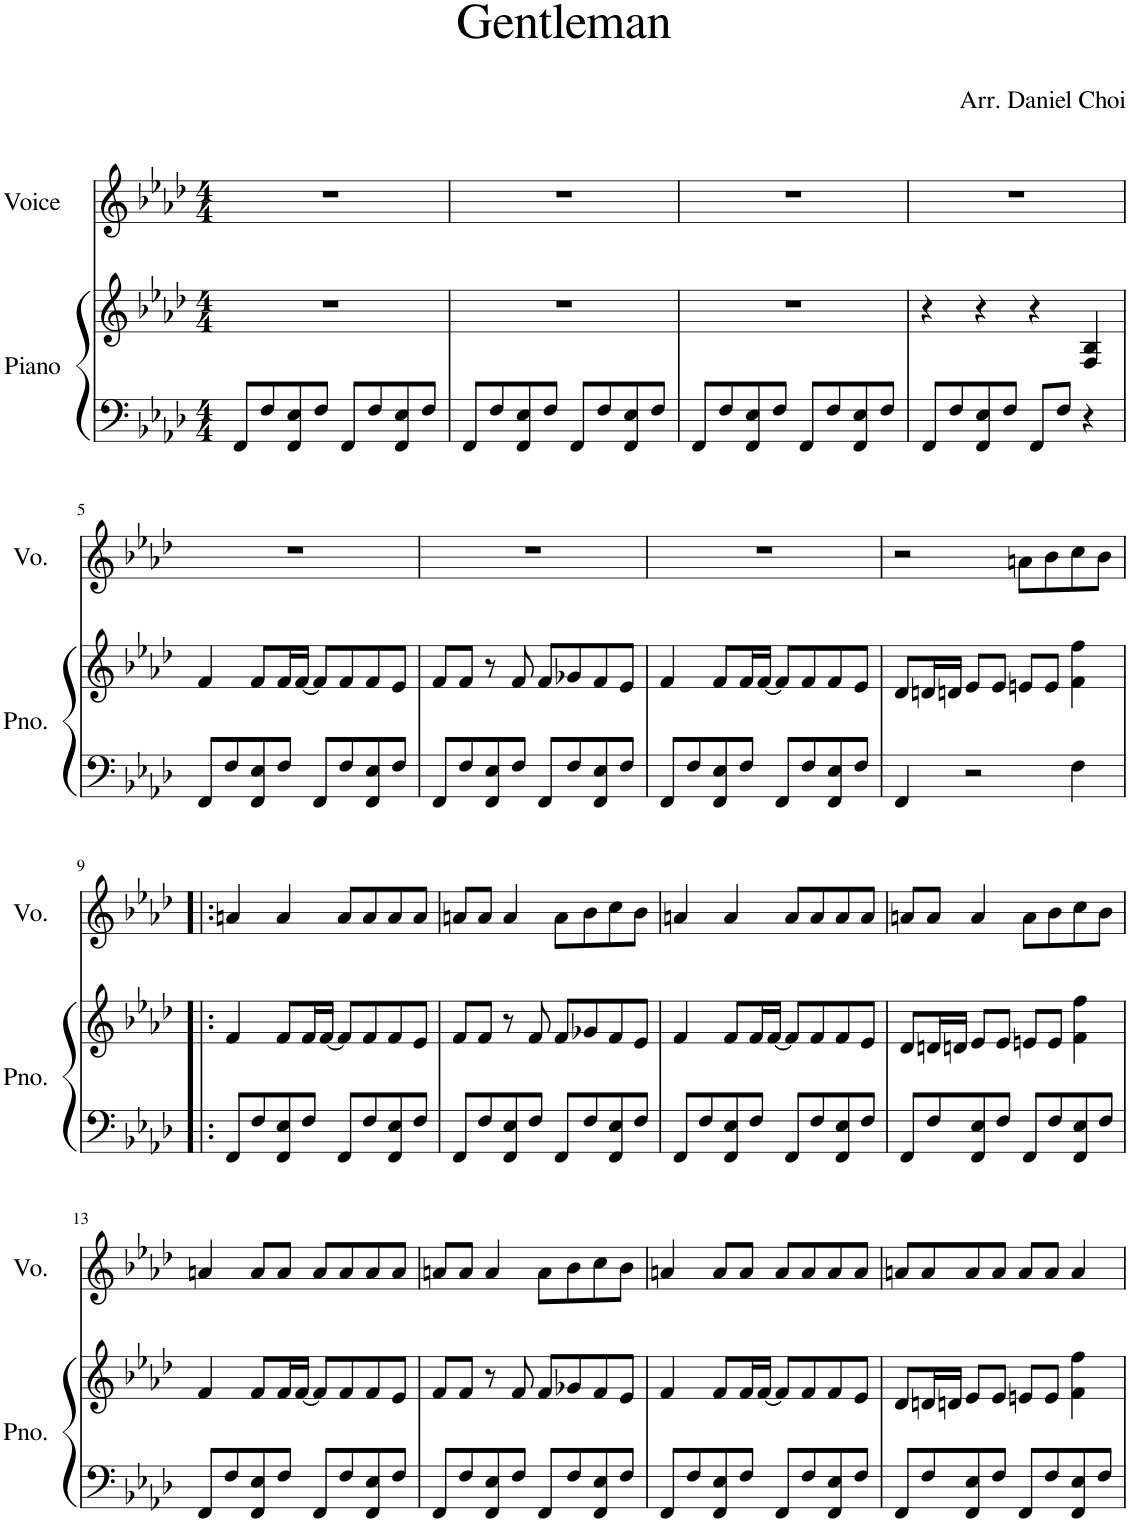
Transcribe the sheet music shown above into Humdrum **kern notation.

**kern	**kern	**kern
*part2	*part2	*part1
*staff3	*staff2	*staff1
*I"Piano	*	*I"Voice
*I'Pno.	*	*I'Vo.
*clefF4	*clefG2	*clefG2
*k[b-e-a-d-]	*k[b-e-a-d-]	*k[b-e-a-d-]
*M4/4	*M4/4	*M4/4
=1	=1	=1
8FF/L	1r	1r
8F/	.	.
8FF/ 8E-/	.	.
8F/J	.	.
8FF/L	.	.
8F/	.	.
8FF/ 8E-/	.	.
8F/J	.	.
=2	=2	=2
8FF/L	1r	1r
8F/	.	.
8FF/ 8E-/	.	.
8F/J	.	.
8FF/L	.	.
8F/	.	.
8FF/ 8E-/	.	.
8F/J	.	.
=3	=3	=3
8FF/L	1r	1r
8F/	.	.
8FF/ 8E-/	.	.
8F/J	.	.
8FF/L	.	.
8F/	.	.
8FF/ 8E-/	.	.
8F/J	.	.
=4	=4	=4
8FF/L	4r	1r
8F/	.	.
8FF/ 8E-/	4r	.
8F/J	.	.
8FF/L	4r	.
8F/J	.	.
4r	4F/ 4B-/	.
!!LO:LB:g=z
=5	=5	=5
8FF/L	4f/	1r
8F/	.	.
8FF/ 8E-/	8f/L	.
8F/J	16f/L	.
.	[16f/JJ	.
8FF/L	8f/L]	.
8F/	8f/	.
8FF/ 8E-/	8f/	.
8F/J	8e-/J	.
=6	=6	=6
8FF/L	8f/L	1r
8F/	8f/J	.
8FF/ 8E-/	8r	.
8F/J	8f/	.
8FF/L	8f/L	.
8F/	8g-X/	.
8FF/ 8E-/	8f/	.
8F/J	8e-/J	.
=7	=7	=7
8FF/L	4f/	1r
8F/	.	.
8FF/ 8E-/	8f/L	.
8F/J	16f/L	.
.	[16f/JJ	.
8FF/L	8f/L]	.
8F/	8f/	.
8FF/ 8E-/	8f/	.
8F/J	8e-/J	.
=8	=8	=8
4FF/	8d-/L	2r
.	16dn/L	.
.	16dn/JJ	.
2r	8e-/L	.
.	8e-/J	.
.	8en/L	8an\L
.	8e/J	8b-\
4F\	4f\ 4ff\	8cc\
.	.	8b-\J
!!LO:LB:g=z
=9!|:	=9!|:	=9!|:
8FF/L	4f/	4an/
8F/	.	.
8FF/ 8E-/	8f/L	4a/
8F/J	16f/L	.
.	[16f/JJ	.
8FF/L	8f/L]	8a/L
8F/	8f/	8a/
8FF/ 8E-/	8f/	8a/
8F/J	8e-/J	8a/J
=10	=10	=10
8FF/L	8f/L	8an/L
8F/	8f/J	8a/J
8FF/ 8E-/	8r	4a/
8F/J	8f/	.
8FF/L	8f/L	8a\L
8F/	8g-X/	8b-\
8FF/ 8E-/	8f/	8cc\
8F/J	8e-/J	8b-\J
=11	=11	=11
8FF/L	4f/	4an/
8F/	.	.
8FF/ 8E-/	8f/L	4a/
8F/J	16f/L	.
.	[16f/JJ	.
8FF/L	8f/L]	8a/L
8F/	8f/	8a/
8FF/ 8E-/	8f/	8a/
8F/J	8e-/J	8a/J
=12	=12	=12
8FF/L	8d-/L	8an/L
8F/	16dn/L	8a/J
.	16dn/JJ	.
8FF/ 8E-/	8e-/L	4a/
8F/J	8e-/J	.
8FF/L	8en/L	8a\L
8F/	8e/J	8b-\
8FF/ 8E-/	4f\ 4ff\	8cc\
8F/J	.	8b-\J
!!LO:LB:g=z
=13	=13	=13
8FF/L	4f/	4an/
8F/	.	.
8FF/ 8E-/	8f/L	8a/L
8F/J	16f/L	8a/J
.	[16f/JJ	.
8FF/L	8f/L]	8a/L
8F/	8f/	8a/
8FF/ 8E-/	8f/	8a/
8F/J	8e-/J	8a/J
=14	=14	=14
8FF/L	8f/L	8an/L
8F/	8f/J	8a/J
8FF/ 8E-/	8r	4a/
8F/J	8f/	.
8FF/L	8f/L	8a\L
8F/	8g-X/	8b-\
8FF/ 8E-/	8f/	8cc\
8F/J	8e-/J	8b-\J
=15	=15	=15
8FF/L	4f/	4an/
8F/	.	.
8FF/ 8E-/	8f/L	8a/L
8F/J	16f/L	8a/J
.	[16f/JJ	.
8FF/L	8f/L]	8a/L
8F/	8f/	8a/
8FF/ 8E-/	8f/	8a/
8F/J	8e-/J	8a/J
=16	=16	=16
8FF/L	8d-/L	8an/L
8F/	16dn/L	8a/
.	16dn/JJ	.
8FF/ 8E-/	8e-/L	8a/
8F/J	8e-/J	8a/J
8FF/L	8en/L	8a/L
8F/	8e/J	8a/J
8FF/ 8E-/	4f\ 4ff\	4a/
8F/J	.	.
=	=	=
*-	*-	*-
